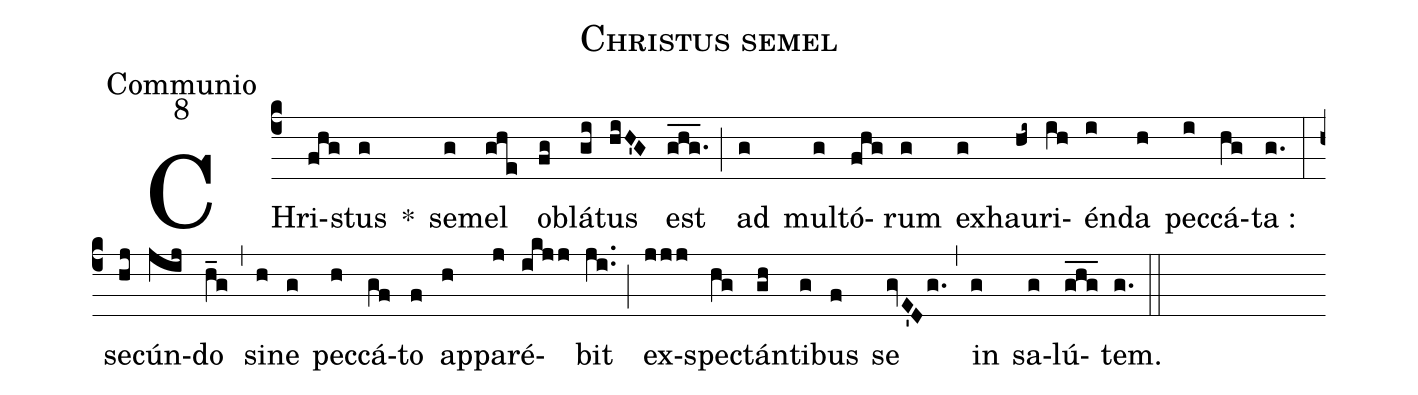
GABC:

name:Christus semel;
office-part:Communio;
mode:8;
%%
(c4) CHri(fhg)stus(g) *() se(g)mel(ghe) ob(fg)lá(gi)tus(hiH'G) est(ghg___.) (;)
ad(g) mul(g)tó(fhg)rum(g) ex(g)hau(hi~)ri(ih)én(i)da(h) pec(i)cá(hg)ta :(g.) (:)

se(hj)cún(jij)do(h_g) (,) si(h)ne(g) pec(h)cá(gf)to(f) ap(h)pa(j)ré(ikj!/j)bit(ji..) (;)
ex(j!/j!/j)spec(hg)tán(gh)ti(g)bus(f) se(gvE'Dg.) (,) in(g) sa(g)lú(ghg___)tem.(g.) (::)
